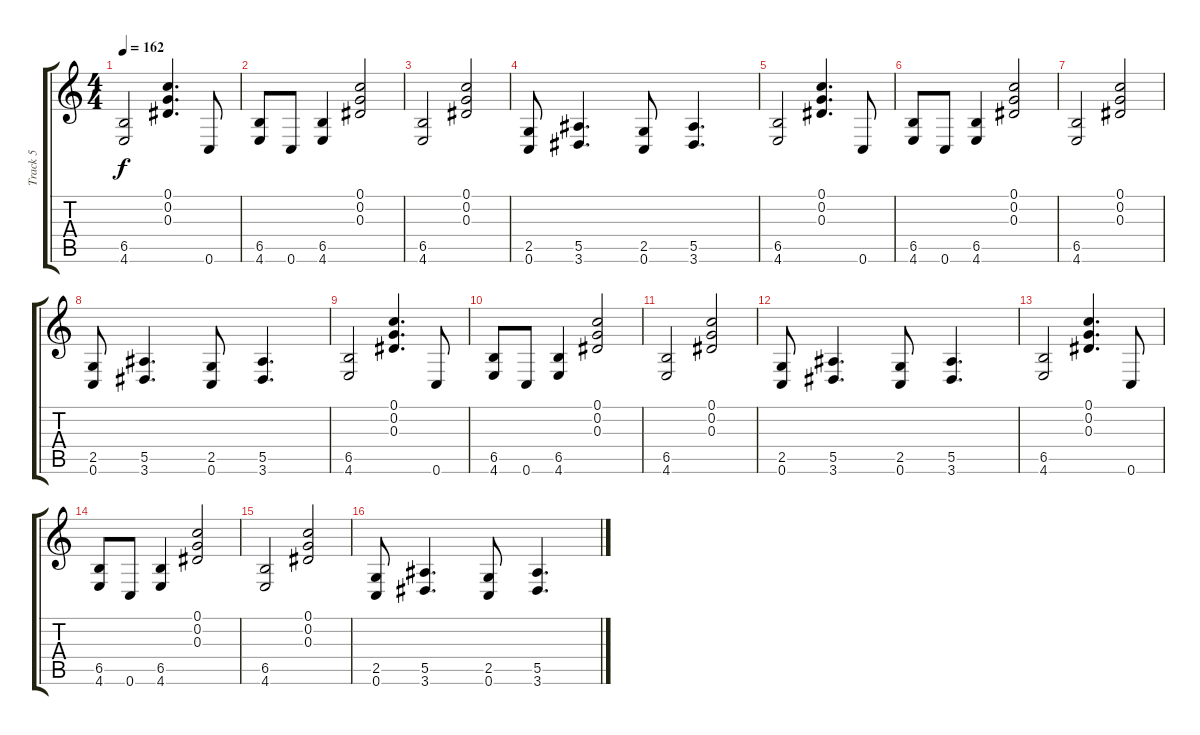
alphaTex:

\track ("Track 5" "Track 5") {instrument distortionguitar}
\staff {score tabs}
\tuning (C4 G3 Eb3 Bb2 F2 C2) {hide}
\ts (4 4)
\tempo 162
\clef g2
\ks c
(6.5 4.6).2{dy f} (0.1 0.2 0.3).4{d} 0.6.8 |
(6.5 4.6).8 0.6.8 (6.5 4.6).4 (0.1 0.2 0.3).2 |
(6.5 4.6).2 (0.1 0.2 0.3).2 |
(2.5 0.6).8 (5.5 3.6).4{d} (2.5 0.6).8 (5.5 3.6).4{d} |
(6.5 4.6).2 (0.1 0.2 0.3).4{d} 0.6.8 |
(6.5 4.6).8 0.6.8 (6.5 4.6).4 (0.1 0.2 0.3).2 |
(6.5 4.6).2 (0.1 0.2 0.3).2 |
(2.5 0.6).8 (5.5 3.6).4{d} (2.5 0.6).8 (5.5 3.6).4{d} |
(6.5 4.6).2 (0.1 0.2 0.3).4{d} 0.6.8 |
(6.5 4.6).8 0.6.8 (6.5 4.6).4 (0.1 0.2 0.3).2 |
(6.5 4.6).2 (0.1 0.2 0.3).2 |
(2.5 0.6).8 (5.5 3.6).4{d} (2.5 0.6).8 (5.5 3.6).4{d} |
(6.5 4.6).2 (0.1 0.2 0.3).4{d} 0.6.8 |
(6.5 4.6).8 0.6.8 (6.5 4.6).4 (0.1 0.2 0.3).2 |
(6.5 4.6).2 (0.1 0.2 0.3).2 |
(2.5 0.6).8 (5.5 3.6).4{d} (2.5 0.6).8 (5.5 3.6).4{d}
